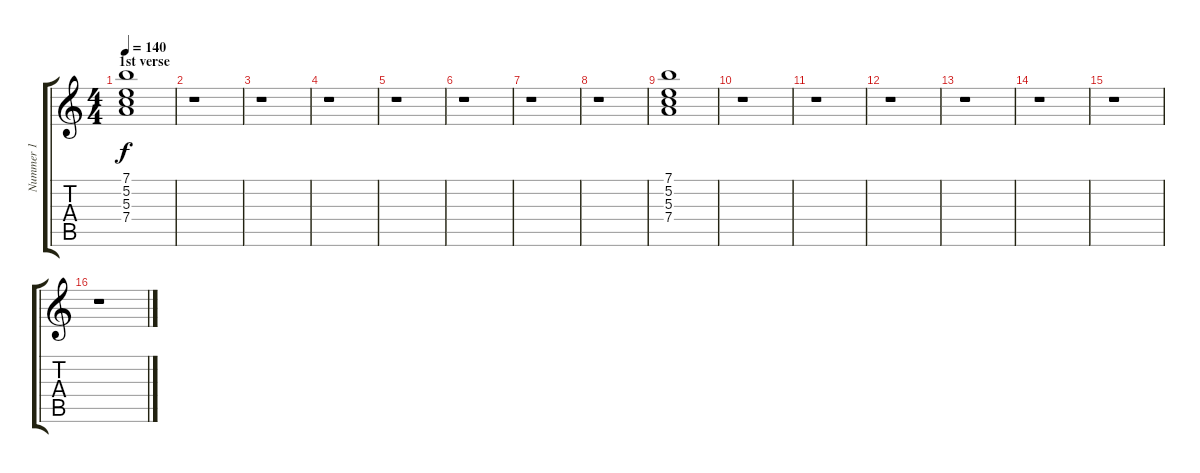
\track ("Nummer 1" "Nummer 1") {instrument electricguitarclean}
\staff {score tabs}
\tuning (E4 B3 G3 D3 A2 E2) {hide}
\ts (4 4)
\section ("" "1st verse")
\tempo 140
\clef g2
\ks c
(7.1 5.2 5.3 7.4).1{dy f} |
r.1 |
r.1 |
r.1 |
r.1 |
r.1 |
r.1 |
r.1 |
(7.1 5.2 5.3 7.4).1 |
r.1 |
r.1 |
r.1 |
r.1 |
r.1 |
r.1 |
r.1
